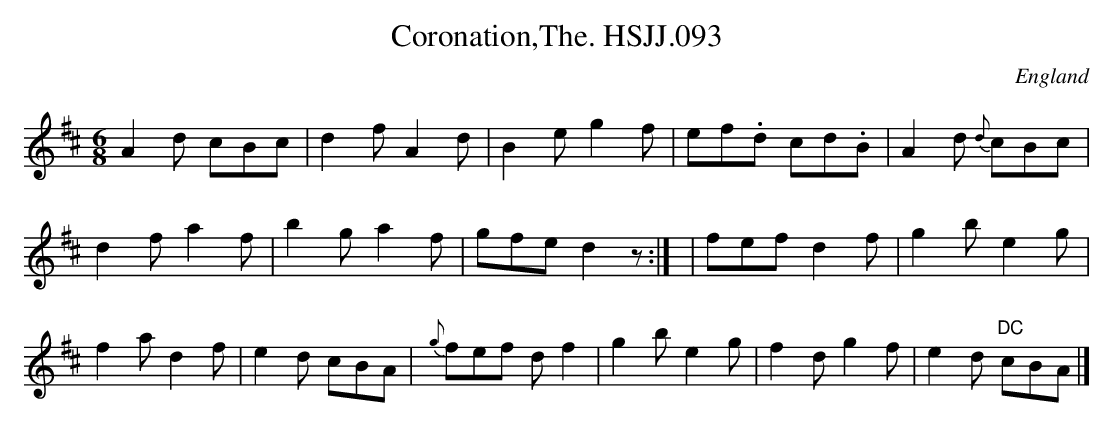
X:1
T:Coronation,The. HSJJ.093
M:6/8
L:1/8
O:England
K:D
A2d c-Bc|d2fA2d|B2eg2f|e-f.d c-d.B|A2d {d}cBc|!d2fa2f|b2ga2f|gfe d2z:|
|f-efd2f|g2be2g|!f2ad2f|e2d cBA|{g}fef df2|g2be2g|f2dg2f|e2d "DC"cBA|]
